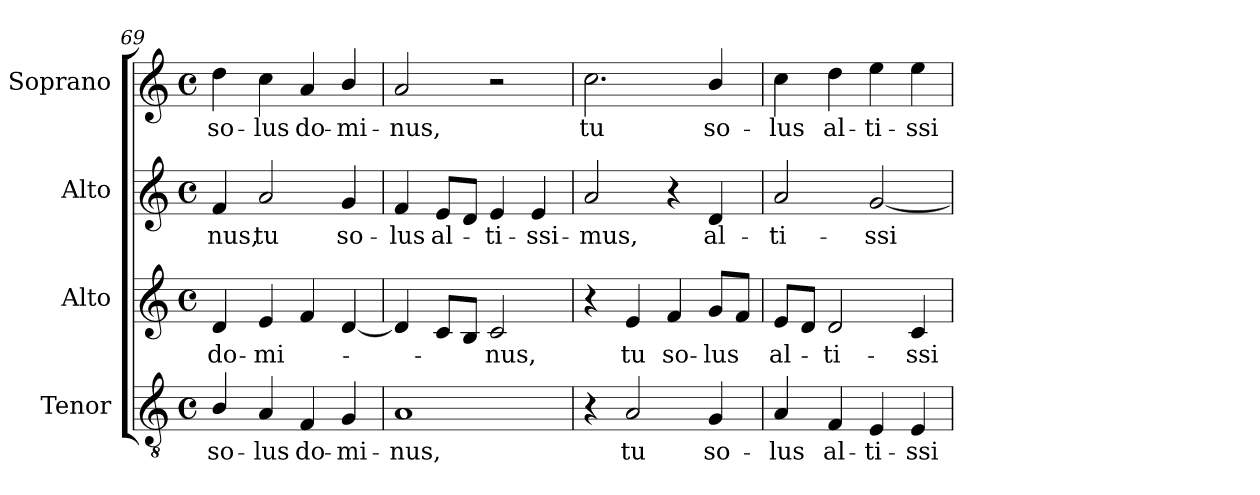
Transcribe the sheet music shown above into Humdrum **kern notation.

**kern	**text	**kern	**text	**kern	**text	**kern	**text
*part4	*part4	*part3	*part3	*part2	*part2	*part1	*part1
*staff4	*staff4	*staff3	*staff3	*staff2	*staff2	*staff1	*staff1
*I"Tenor	*	*I"Alto	*	*I"Alto	*	*I"Soprano	*
*I'T.	*	*I'A.	*	*I'A.	*	*I'S.	*
*clefGv2	*	*clefG2	*	*clefG2	*	*clefG2	*
*ITrd7c12	*	*	*	*	*	*	*
*k[]	*	*k[]	*	*k[]	*	*k[]	*
*C:	*	*C:	*	*C:	*	*C:	*
*M4/4	*	*M4/4	*	*M4/4	*	*M4/4	*
*met(c)	*	*met(c)	*	*met(c)	*	*met(c)	*
=69	=69	=69	=69	=69	=69	=69	=69
!	!LO:LY:b:color=#000000	!	!	!	!	!	!
!	!	!	!LO:LY:b:color=#000000	!	!	!	!
!	!	!	!	!	!LO:LY:b:color=#000000	!	!
!	!	!	!	!	!	!	!LO:LY:b:color=#000000
4BBi/	so-	4di/	do-	4fi/	-nus,	4ddi\	so-
!	!LO:LY:b:color=#000000	!	!	!	!	!	!
!	!	!	!LO:LY:b:color=#000000	!	!	!	!
!	!	!	!	!	!LO:LY:b:color=#000000	!	!
!	!	!	!	!	!	!	!LO:LY:b:color=#000000
4AAi/	-lus	4ei/	-mi-	2ai/	tu	4cci\	-lus
!	!LO:LY:b:color=#000000	!	!	!	!	!	!
!	!	!	!	!	!	!	!LO:LY:b:color=#000000
4FFi/	do-	4fi/	.	.	.	4ai/	do-
!	!LO:LY:b:color=#000000	!	!	!	!	!	!
!	!	!	!	!	!LO:LY:b:color=#000000	!	!
!	!	!	!	!	!	!	!LO:LY:b:color=#000000
4GGi/	-mi-	[4di/	.	4gi/	so-	4bi/	-mi-
!!LO:LB:g=z
=70	=70	=70	=70	=70	=70	=70	=70
!	!LO:LY:b:color=#000000	!	!	!	!	!	!
!	!	!	!	!	!LO:LY:b:color=#000000	!	!
!	!	!	!	!	!	!	!LO:LY:b:color=#000000
1AAi	-nus,	4di/]	.	4fi/	-lus	2ai/	-nus,
!	!	!	!	!	!LO:LY:b:color=#000000	!	!
.	.	8ci/L	.	8ei/L	al-	.	.
.	.	8Bi/J	.	8di/J	.	.	.
!	!	!	!LO:LY:b:color=#000000	!	!	!	!
!	!	!	!	!	!LO:LY:b:color=#000000	!	!
.	.	2ci/	-nus,	4ei/	-ti-	2r	.
!	!	!	!	!	!LO:LY:b:color=#000000	!	!
.	.	.	.	4ei/	-ssi-	.	.
=71	=71	=71	=71	=71	=71	=71	=71
!	!	!	!	!	!LO:LY:b:color=#000000	!	!
!	!	!	!	!	!	!	!LO:LY:b:color=#000000
4r	.	4r	.	2ai/	-mus,	2.cci\	tu
!	!LO:LY:b:color=#000000	!	!	!	!	!	!
!	!	!	!LO:LY:b:color=#000000	!	!	!	!
2AAi/	tu	4ei/	tu	.	.	.	.
!	!	!	!LO:LY:b:color=#000000	!	!	!	!
.	.	4fi/	so-	4r	.	.	.
!	!LO:LY:b:color=#000000	!	!	!	!	!	!
!	!	!	!LO:LY:b:color=#000000	!	!	!	!
!	!	!	!	!	!LO:LY:b:color=#000000	!	!
!	!	!	!	!	!	!	!LO:LY:b:color=#000000
4GGi/	so-	8gi/L	-lus	4di/	al-	4bi/	so-
.	.	8fi/J	.	.	.	.	.
=72	=72	=72	=72	=72	=72	=72	=72
!	!LO:LY:b:color=#000000	!	!	!	!	!	!
!	!	!	!LO:LY:b:color=#000000	!	!	!	!
!	!	!	!	!	!LO:LY:b:color=#000000	!	!
!	!	!	!	!	!	!	!LO:LY:b:color=#000000
4AAi/	-lus	8ei/L	al-	2ai/	-ti-	4cci\	-lus
.	.	8di/J	.	.	.	.	.
!	!LO:LY:b:color=#000000	!	!	!	!	!	!
!	!	!	!LO:LY:b:color=#000000	!	!	!	!
!	!	!	!	!	!	!	!LO:LY:b:color=#000000
4FFi/	al-	2di/	-ti-	.	.	4ddi\	al-
!	!LO:LY:b:color=#000000	!	!	!	!	!	!
!	!	!	!	!	!LO:LY:b:color=#000000	!	!
!	!	!	!	!	!	!	!LO:LY:b:color=#000000
4EEi/	-ti-	.	.	[2gi/	-ssi-	4eei\	-ti-
!	!LO:LY:b:color=#000000	!	!	!	!	!	!
!	!	!	!LO:LY:b:color=#000000	!	!	!	!
!	!	!	!	!	!	!	!LO:LY:b:color=#000000
4EEi/	-ssi-	4ci/	-ssi-	.	.	4eei\	-ssi-
=	=	=	=	=	=	=	=
*-	*-	*-	*-	*-	*-	*-	*-
